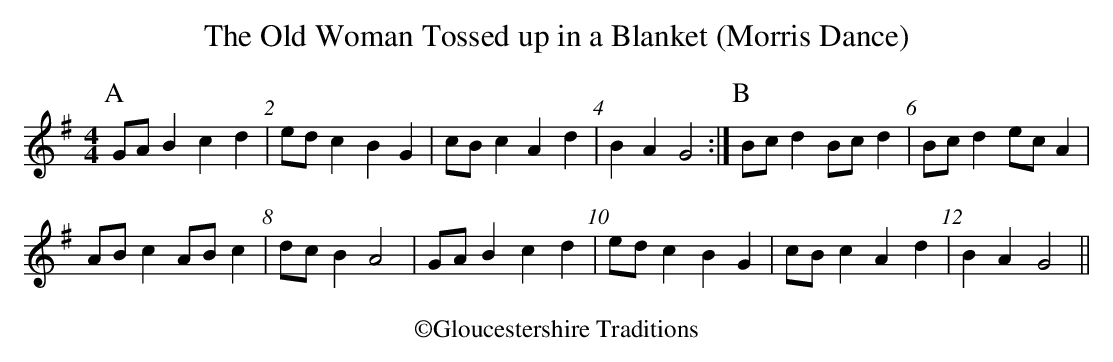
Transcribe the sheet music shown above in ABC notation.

X:1
T:The Old Woman Tossed up in a Blanket (Morris Dance)
M:4/4
L:1/8
K:G
[P:A] GAB2 c2d2| edc2 B2G2| cBc2 A2d2| B2A2 G4:|\
[P:B] Bcd2 Bcd2| Bcd2 ecA2|
ABc2 ABc2| dcB2 A4 |\
GAB2 c2d2| edc2 B2G2| cBc2 A2d2| B2A2 G4 ||
